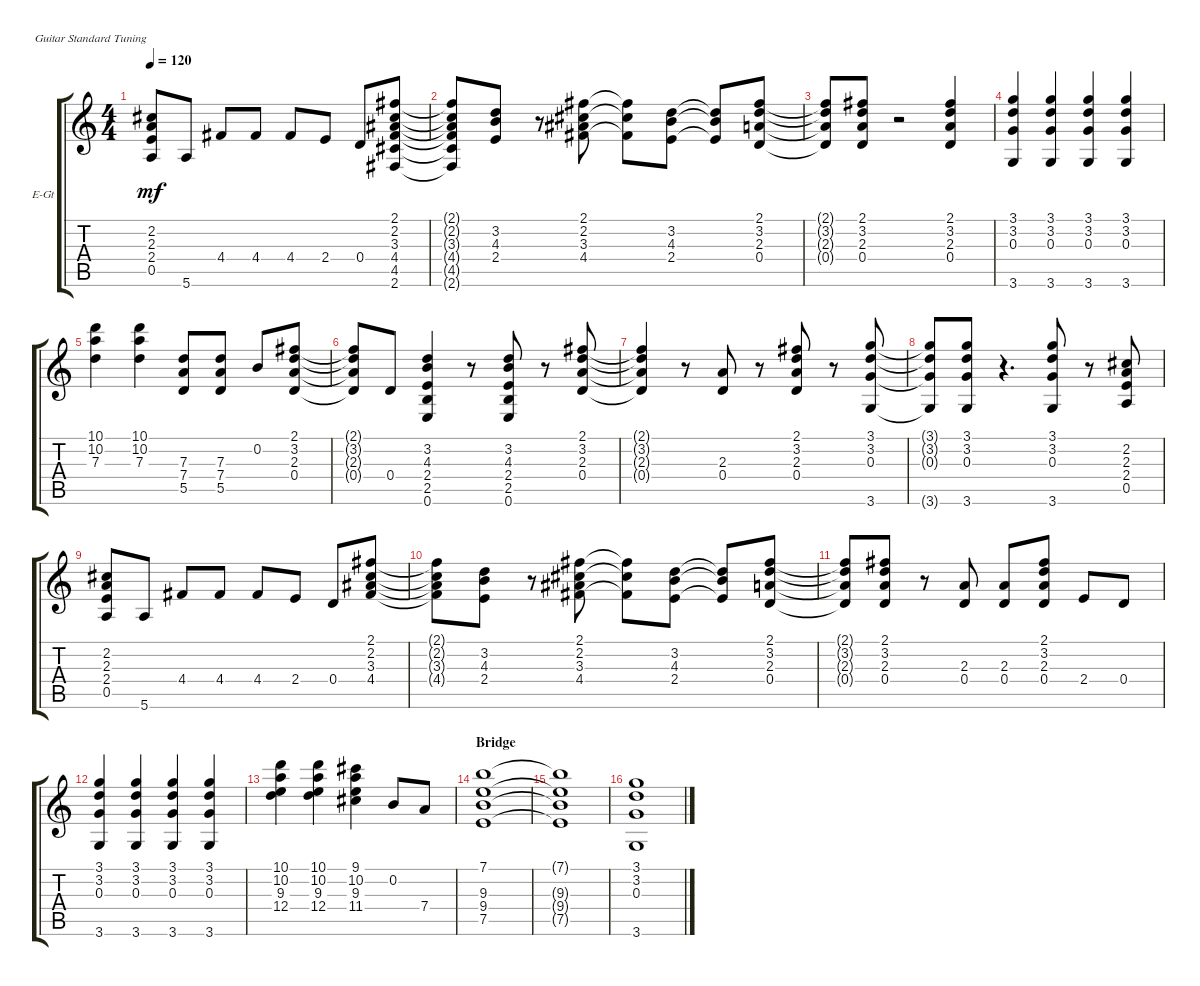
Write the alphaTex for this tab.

\bracketExtendMode groupsimilarinstruments
\firstSystemTrackNameOrientation horizontal
\otherSystemsTrackNameOrientation horizontal
\track ("Guitar" "E-Gt") {instrument overdrivenguitar}
\staff {score tabs}
\tuning (E4 B3 G3 D3 A2 E2)
\ts (4 4)
\tempo 120
\clef g2
\ks aminor
(2.3 2.4 0.5 2.2).8{dy mf} 5.6.8 4.4.8 4.4.8 4.4.8 2.4.8 0.4.8 (2.1 2.2 4.4 4.5 2.6 3.3).8 |
(2.1{t} 2.2{t} 4.4{t} 3.3{t} 4.5{t} 2.6{t}).8 (3.2 4.3 2.4).8 r.8 (2.1 2.2 4.4 3.3).8 (2.1{t} 2.2{t} 4.4{t}).8 (3.2 4.3 2.4).8 (3.2{t} 4.3{t} 2.4{t}).8 (3.2 2.3 0.4 2.1).8 |
(3.2{t} 2.3{t} 0.4{t} 2.1{t}).8 (3.2 2.3 0.4 2.1).8 r.2 (3.2 2.3 0.4 2.1).4 |
(3.1 3.2 0.3 3.6).4 (3.1 3.2 0.3 3.6).4 (3.1 3.2 0.3 3.6).4 (3.1 3.2 0.3 3.6).4 |
(10.1 10.2 7.3).4 (10.1 10.2 7.3).4 (7.3 7.4 5.5).8 (7.3 7.4 5.5).8 0.2.8 (3.2 2.3 0.4 2.1).8 |
(3.2{t} 2.3{t} 0.4{t} 2.1{t}).8 0.4.8 (3.2 4.3 2.4 2.5 0.6).4 r.8 (3.2 4.3 2.4 2.5 0.6).8 r.8 (3.2 2.3 0.4 2.1).8 |
(3.2{t} 2.3{t} 0.4{t} 2.1{t}).4 r.8 (2.3 0.4).8 r.8 (2.1 3.2 2.3 0.4).8 r.8 (3.1 3.2 0.3 3.6).8 |
(3.1{t} 3.2{t} 0.3{t} 3.6{t}).8 (3.1 3.2 0.3 3.6).8 r.4{d} (3.1 3.2 0.3 3.6).8 r.8 (2.3 2.4 0.5 2.2).8 |
(2.3 2.4 0.5 2.2).8 5.6.8 4.4.8 4.4.8 4.4.8 2.4.8 0.4.8 (2.1 2.2 4.4 3.3).8 |
(2.1{t} 2.2{t} 4.4{t} 3.3{t}).8 (3.2 4.3 2.4).8 r.8 (2.1 2.2 4.4 3.3).8 (2.1{t} 2.2{t} 4.4{t}).8 (3.2 4.3 2.4).8 (3.2{t} 4.3{t} 2.4{t}).8 (3.2 2.3 0.4 2.1).8 |
(3.2{t} 2.3{t} 0.4{t} 2.1{t}).8 (3.2 2.3 0.4 2.1).8 r.8 (2.3 0.4).8 (2.3 0.4).8 (3.2 2.3 0.4 2.1).8 2.4.8 0.4.8 |
(3.1 3.2 0.3 3.6).4 (3.1 3.2 0.3 3.6).4 (3.1 3.2 0.3 3.6).4 (3.1 3.2 0.3 3.6).4 |
(10.1 10.2 12.4 9.3).4 (10.1 10.2 12.4 9.3).4 (9.1 10.2 11.4 9.3).4 0.2.8 7.4.8 |
\section ("" "Bridge")
(7.1 9.3 7.5 9.4).1 |
(7.1{t} 9.3{t} 7.5{t} 9.4{t}).1 |
(3.1 3.2 0.3 3.6).1
